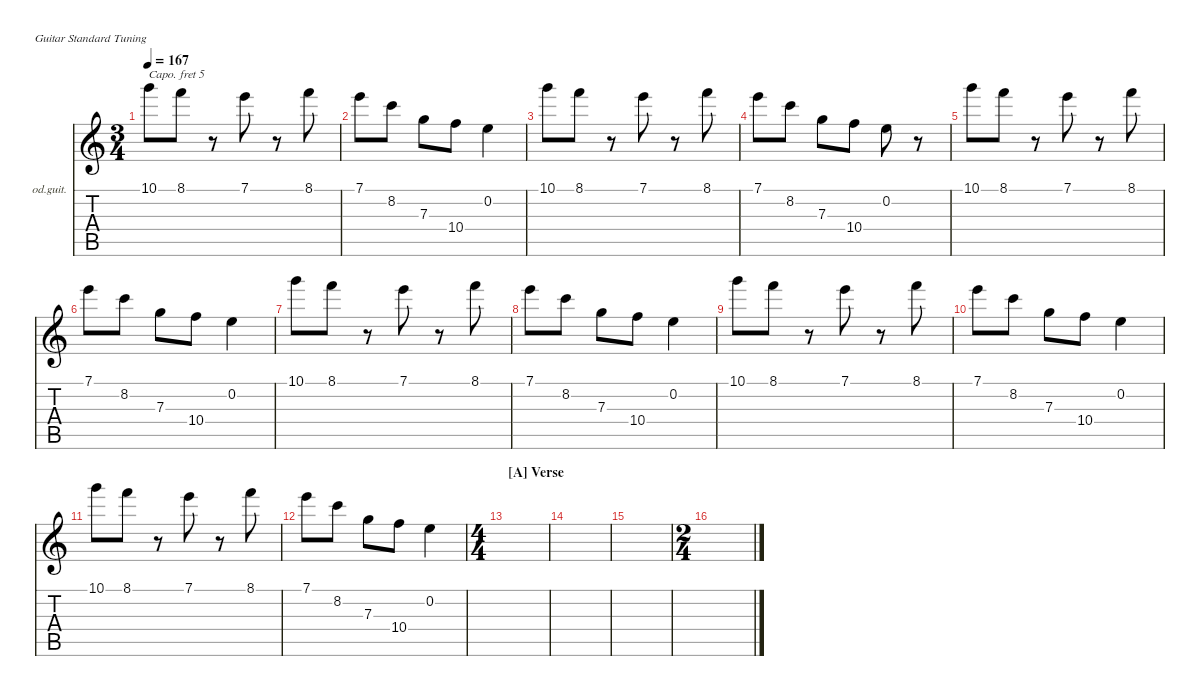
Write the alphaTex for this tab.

\hideDynamics
\bracketExtendMode nobrackets
\firstSystemTrackNameOrientation horizontal
\otherSystemsTrackNameOrientation horizontal
\track ("Backing Gt." "od.guit.") {instrument overdrivenguitar}
\staff {score tabs}
\capo 5
\tuning (E4 B3 G3 D3 A2 E2)
\ts (3 4)
\tempo 167
\clef g2
\ks aminor
10.1.8{dy mf} 8.1.8 r.8 7.1.8 r.8 8.1.8 |
7.1.8 8.2.8 7.3.8 10.4.8 0.2.4 |
10.1.8 8.1.8 r.8 7.1.8 r.8 8.1.8 |
7.1.8 8.2.8 7.3.8 10.4.8 0.2.8 r.8 |
10.1.8 8.1.8 r.8 7.1.8 r.8 8.1.8 |
7.1.8 8.2.8 7.3.8 10.4.8 0.2.4 |
10.1.8 8.1.8 r.8 7.1.8 r.8 8.1.8 |
7.1.8 8.2.8 7.3.8 10.4.8 0.2.4 |
10.1.8 8.1.8 r.8 7.1.8 r.8 8.1.8 |
7.1.8 8.2.8 7.3.8 10.4.8 0.2.4 |
10.1.8 8.1.8 r.8 7.1.8 r.8 8.1.8 |
7.1.8 8.2.8 7.3.8 10.4.8 0.2.4 |
\ts (4 4)
\section ("A" "Verse")
|
|
|
\ts (2 4)
